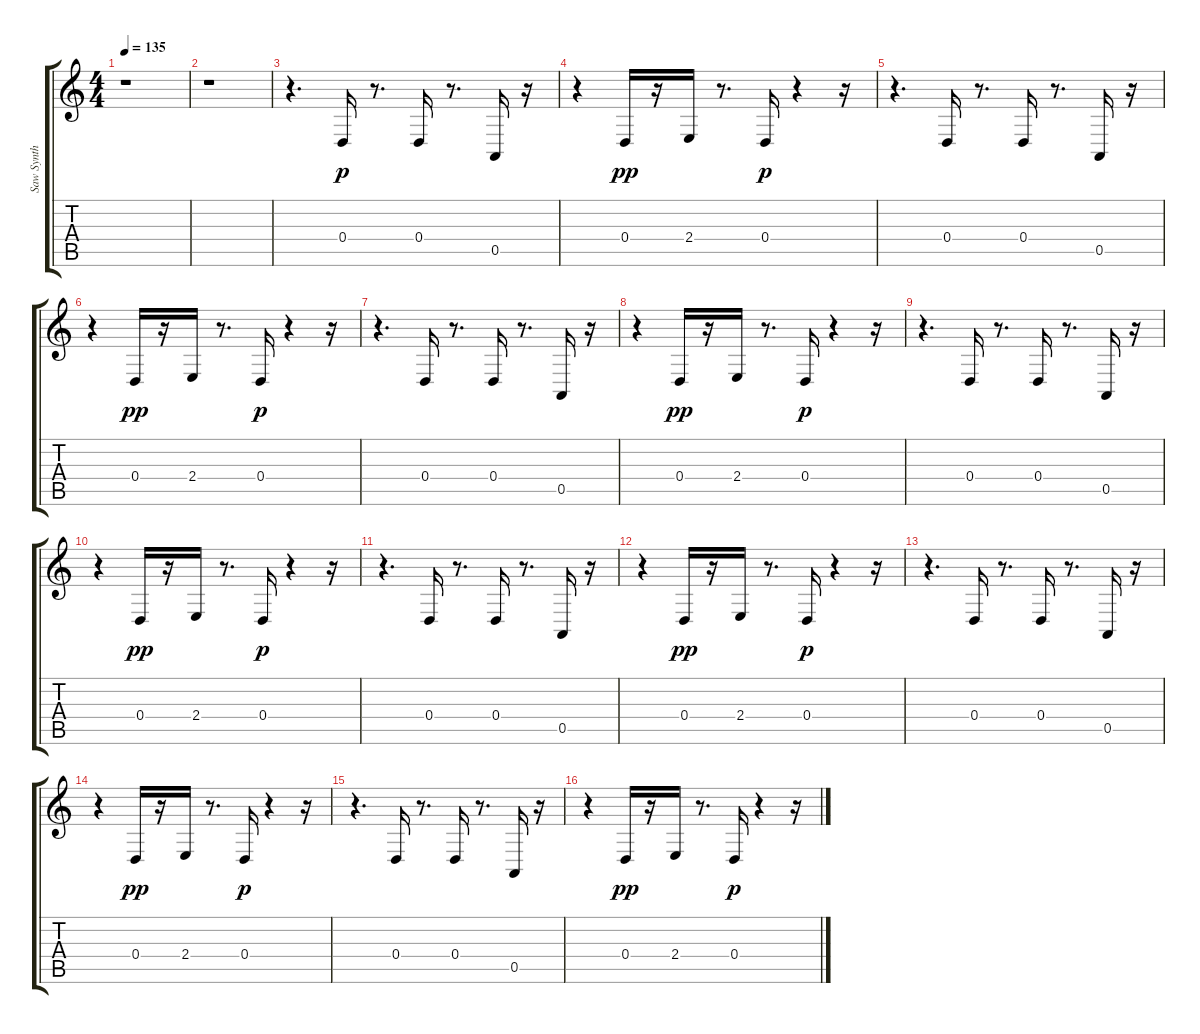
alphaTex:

\track ("Saw Synth" "Saw Synth") {instrument lead2sawtooth}
\staff {score tabs}
\tuning (E4 B3 G3 D3 A2 E2) {hide}
\ts (4 4)
\tempo 135
\clef g2
\ks c
r.1{dy p} |
r.1 |
r.4{d} 0.4.16 r.8{d} 0.4.16 r.8{d} 0.5.16 r.16 |
r.4 0.4.16{dy pp} r.16 2.4.16 r.8{d} 0.4.16{dy p} r.4 r.16 |
r.4{d} 0.4.16 r.8{d} 0.4.16 r.8{d} 0.5.16 r.16 |
r.4 0.4.16{dy pp} r.16 2.4.16 r.8{d} 0.4.16{dy p} r.4 r.16 |
r.4{d} 0.4.16 r.8{d} 0.4.16 r.8{d} 0.5.16 r.16 |
r.4 0.4.16{dy pp} r.16 2.4.16 r.8{d} 0.4.16{dy p} r.4 r.16 |
r.4{d} 0.4.16 r.8{d} 0.4.16 r.8{d} 0.5.16 r.16 |
r.4 0.4.16{dy pp} r.16 2.4.16 r.8{d} 0.4.16{dy p} r.4 r.16 |
r.4{d} 0.4.16 r.8{d} 0.4.16 r.8{d} 0.5.16 r.16 |
r.4 0.4.16{dy pp} r.16 2.4.16 r.8{d} 0.4.16{dy p} r.4 r.16 |
r.4{d} 0.4.16 r.8{d} 0.4.16 r.8{d} 0.5.16 r.16 |
r.4 0.4.16{dy pp} r.16 2.4.16 r.8{d} 0.4.16{dy p} r.4 r.16 |
r.4{d} 0.4.16 r.8{d} 0.4.16 r.8{d} 0.5.16 r.16 |
r.4 0.4.16{dy pp} r.16 2.4.16 r.8{d} 0.4.16{dy p} r.4 r.16
